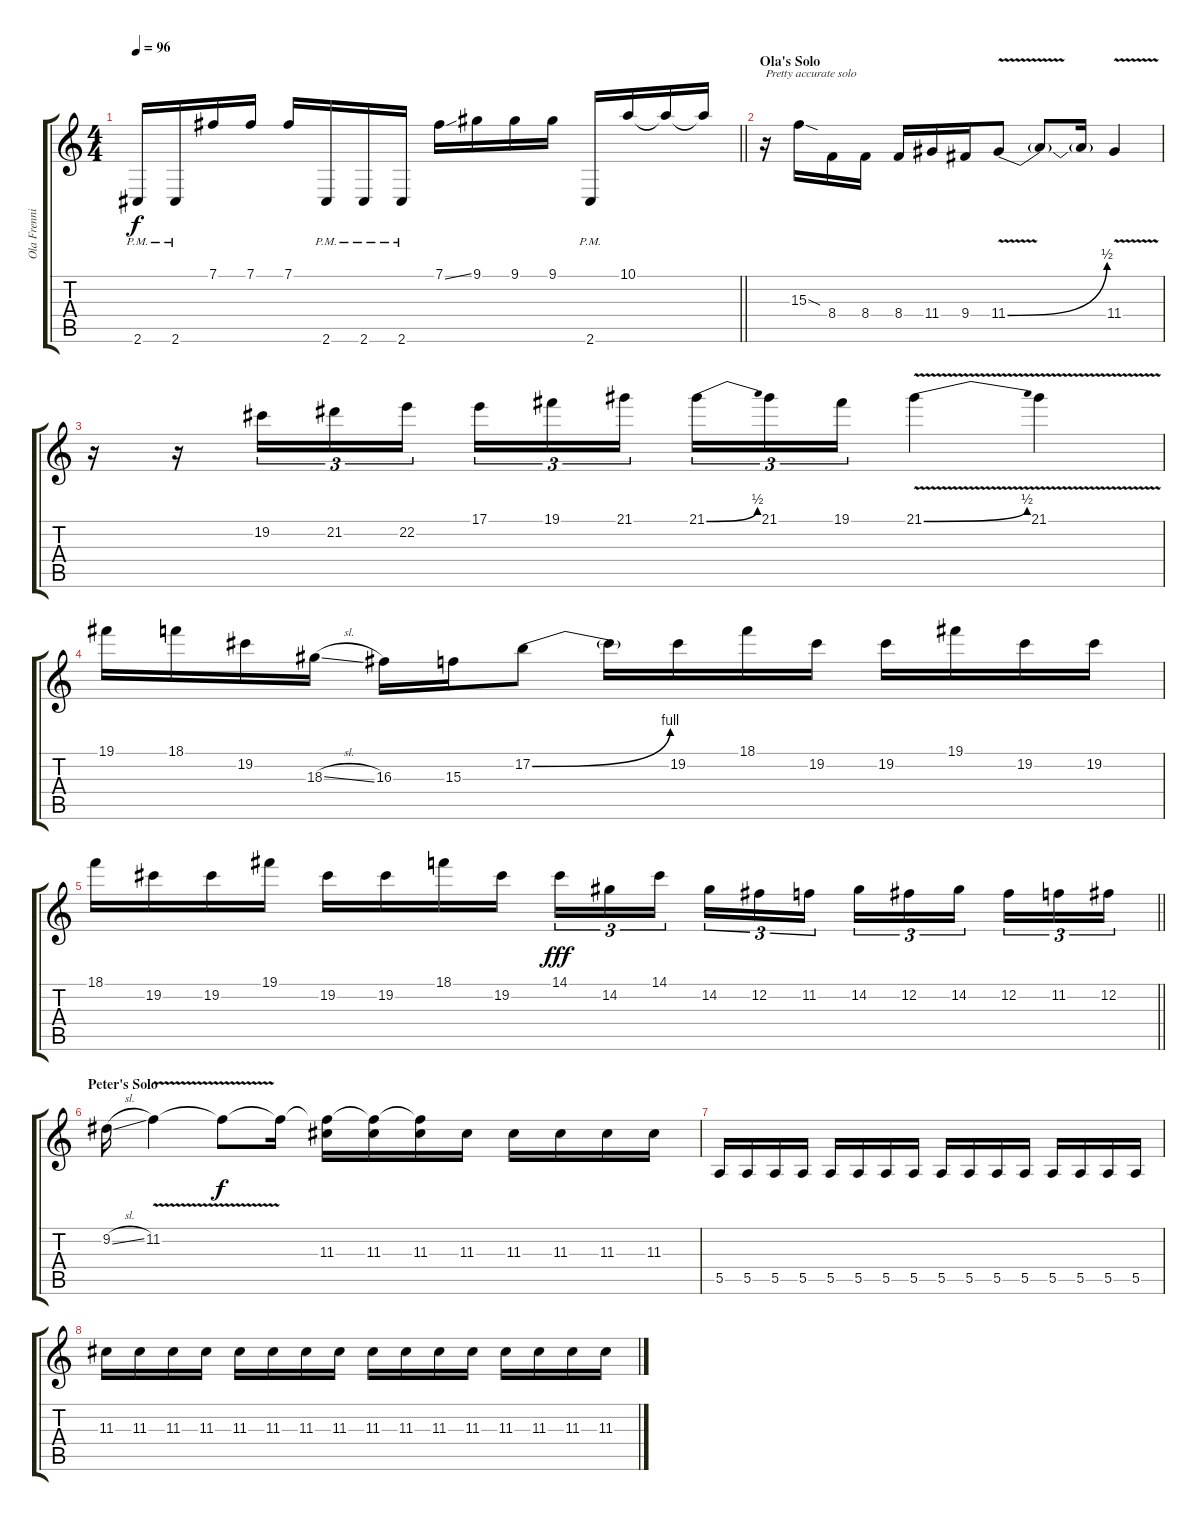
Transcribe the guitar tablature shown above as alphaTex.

\track ("Ola Frenning (Guitar)" "Ola Frenni") {instrument distortionguitar}
\staff {score tabs}
\tuning (B3 Gb3 D3 A2 E2 B1) {hide}
\ts (4 4)
\tempo 96
\clef g2
\barLineRight lightlight
\ks c
2.6{pm}.16{dy f} 2.6{pm}.16 7.1.16 7.1.16 7.1.16 2.6{pm}.16 2.6{pm}.16 2.6{pm}.16 7.1{ss}.16 9.1.16 9.1.16 9.1.16 2.6{pm}.16 10.1.16 10.1{t}.16 10.1{t}.16 |
\section ("" "Ola's Solo")
r.16{txt "Pretty accurate solo" balance 8} 15.3{sod}.16 8.4.16 8.4.16 8.4.16 11.4.16 9.4.16 11.4{be (bend 0 0 60 2) v}.8 11.4{t}.8 11.4{t}.16 11.4{v}.4 |
r.16 r.16 19.2.16{tu (3 2)} 21.2.16{tu (3 2)} 22.2.16{tu (3 2)} 17.1.16{tu (3 2)} 19.1.16{tu (3 2)} 21.1.16{tu (3 2) beam splitsecondary} 21.1{be (bend 0 0 60 2)}.16{tu (3 2)} 21.1.16{tu (3 2)} 19.1.16{tu (3 2)} 21.1{be (bend 0 0 60 2) v}.4 21.1{v}.4 |
19.1.16 18.1.16 19.2.16 18.3{sl}.16 16.3.16 15.3.16 17.2{be (bend 0 0 60 4)}.8 17.2{t}.16 19.2.16 18.1.16 19.2.16 19.2.16 19.1.16 19.2.16 19.2.16 |
\barLineRight lightlight
18.1.16 19.2.16 19.2.16 19.1.16 19.2.16 19.2.16 18.1.16 19.2.16 14.1.16{tu (3 2) dy fff} 14.2.16{tu (3 2)} 14.1.16{tu (3 2) beam splitsecondary} 14.2.16{tu (3 2)} 12.2.16{tu (3 2)} 11.2.16{tu (3 2)} 14.2.16{tu (3 2)} 12.2.16{tu (3 2)} 14.2.16{tu (3 2) beam splitsecondary} 12.2.16{tu (3 2)} 11.2.16{tu (3 2)} 12.2.16{tu (3 2)} |
\section ("" "Peter's Solo")
9.2{sl}.16{balance 0} 11.2{v}.4 11.2{t}.8{dy f} 11.2{t}.16 (11.2{t} 11.3).16 (11.2{t} 11.3).16 (11.2{t} 11.3).16 11.3.16 11.3.16 11.3.16 11.3.16 11.3.16 |
5.5.16 5.5.16 5.5.16 5.5.16 5.5.16 5.5.16 5.5.16 5.5.16 5.5.16 5.5.16 5.5.16 5.5.16 5.5.16 5.5.16 5.5.16 5.5.16 |
11.3.16 11.3.16 11.3.16 11.3.16 11.3.16 11.3.16 11.3.16 11.3.16 11.3.16 11.3.16 11.3.16 11.3.16 11.3.16 11.3.16 11.3.16 11.3.16
